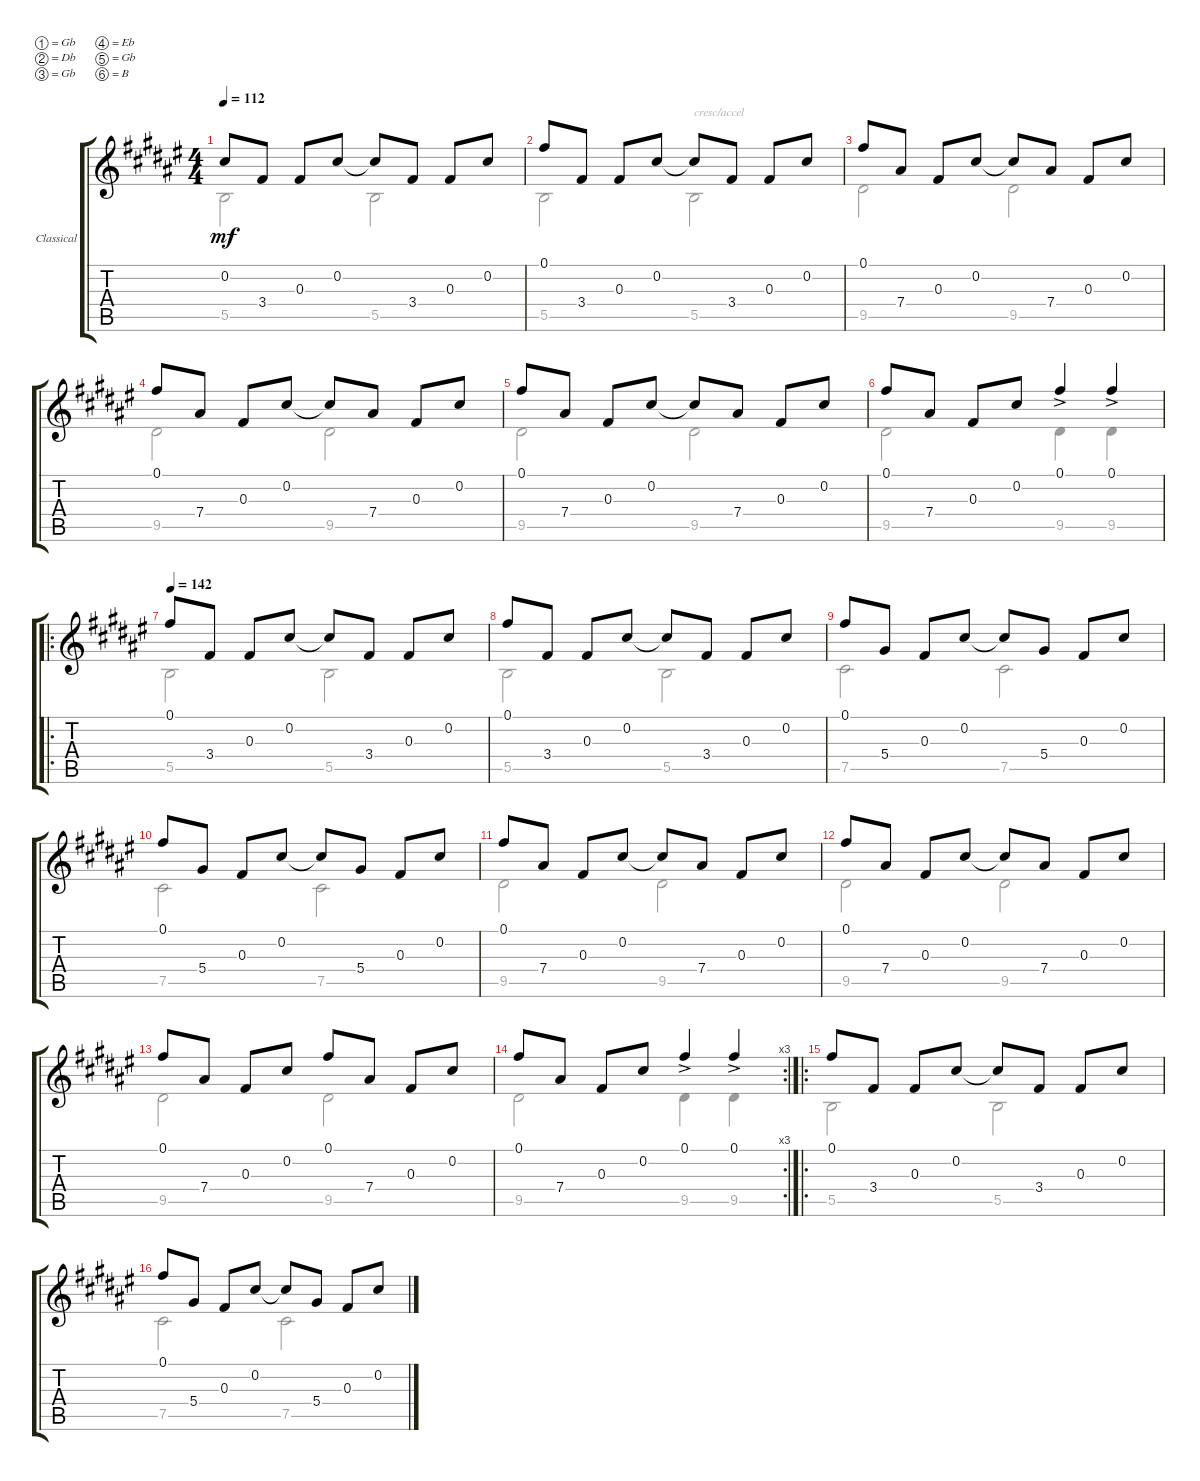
\defaultSystemsLayout 4
\bracketExtendMode groupsimilarinstruments
\firstSystemTrackNameOrientation horizontal
\otherSystemsTrackNameOrientation horizontal
\track ("Classical Guitar" "Classical ") {instrument acousticguitarsteel}
\staff {score tabs}
\tuning (Gb4 Db4 Gb3 Eb3 Gb2 B1)
\voice
\ts (4 4)
\tempo 112
\clef g2
\ks f#
0.2.8{dy mf} 3.4.8 0.3.8 0.2.8 0.2{t}.8 3.4.8 0.3.8 0.2.8 |
0.1.8 3.4.8 0.3.8 0.2.8 0.2{t}.8 3.4.8 0.3.8 0.2.8 |
0.1.8 7.4.8 0.3.8 0.2.8 0.2{t}.8 7.4.8 0.3.8 0.2.8 |
0.1.8 7.4.8 0.3.8 0.2.8 0.2{t}.8 7.4.8 0.3.8 0.2.8 |
0.1.8 7.4.8 0.3.8 0.2.8 0.2{t}.8 7.4.8 0.3.8 0.2.8 |
0.1.8 7.4.8 0.3.8 0.2.8 0.1{ac}.4 0.1{ac}.4 |
\ro
\tempo (142 0.00625)
0.1.8 3.4.8 0.3.8 0.2.8 0.2{t}.8 3.4.8 0.3.8 0.2.8 |
0.1.8 3.4.8 0.3.8 0.2.8 0.2{t}.8 3.4.8 0.3.8 0.2.8 |
0.1.8 5.4.8 0.3.8 0.2.8 0.2{t}.8 5.4.8 0.3.8 0.2.8 |
0.1.8 5.4.8 0.3.8 0.2.8 0.2{t}.8 5.4.8 0.3.8 0.2.8 |
0.1.8 7.4.8 0.3.8 0.2.8 0.2{t}.8 7.4.8 0.3.8 0.2.8 |
0.1.8 7.4.8 0.3.8 0.2.8 0.2{t}.8 7.4.8 0.3.8 0.2.8 |
0.1.8 7.4.8 0.3.8 0.2.8 0.1.8 7.4.8 0.3.8 0.2.8 |
\rc 3
0.1.8 7.4.8 0.3.8 0.2.8 0.1{ac}.4 0.1{ac}.4 |
\ro
0.1.8 3.4.8 0.3.8 0.2.8 0.2{t}.8 3.4.8 0.3.8 0.2.8 |
0.1.8 5.4.8 0.3.8 0.2.8 0.2{t}.8 5.4.8 0.3.8 0.2.8
\voice
\clef g2
\ottava regular
\simile none
\ks f#
5.5.2{dy mf} 5.5.2 |
5.5.2 5.5.2{txt "cresc/accel"} |
9.5.2 9.5.2 |
9.5.2 9.5.2 |
9.5.2 9.5.2 |
9.5.2 9.5.4 9.5.4 |
5.5.2 5.5.2 |
5.5.2 5.5.2 |
7.5.2 7.5.2 |
7.5.2 7.5.2 |
9.5.2 9.5.2 |
9.5.2 9.5.2 |
9.5.2 9.5.2 |
9.5.2 9.5.4 9.5.4 |
5.5.2 5.5.2 |
7.5.2 7.5.2
